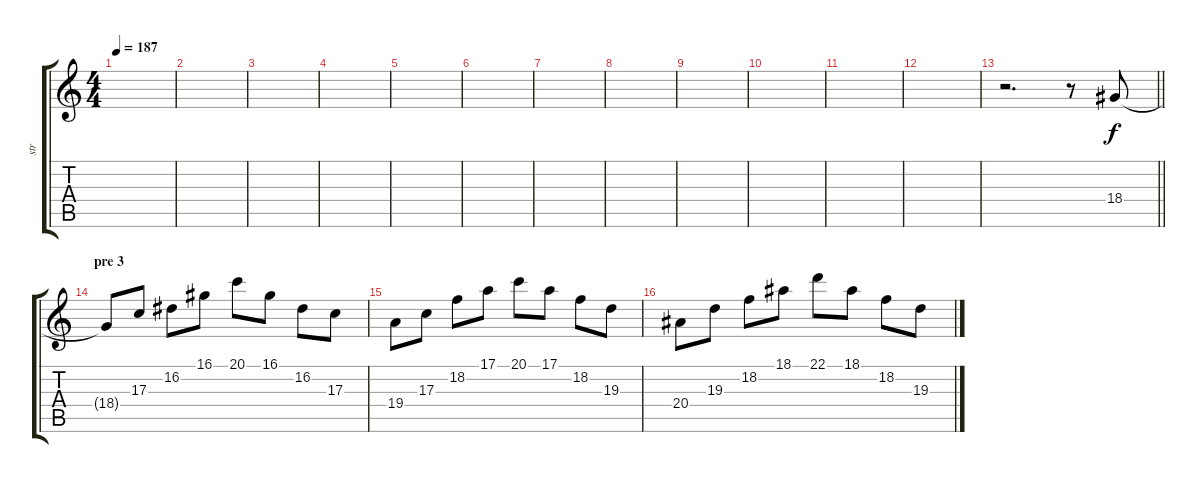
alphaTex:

\track ("str" "str") {instrument stringensemble1}
\staff {score tabs}
\tuning (E4 B3 G3 D3 A2 E2) {hide}
\ts (4 4)
\tempo 187
\clef g2
\ks c
|
|
|
|
|
|
|
|
|
|
|
|
\barLineRight lightlight
r.2{d} r.8 18.4.8 |
\section ("" "pre 3")
18.4{t}.8 17.3.8 16.2.8 16.1.8 20.1.8 16.1.8 16.2.8 17.3.8 |
19.4.8 17.3.8 18.2.8 17.1.8 20.1.8 17.1.8 18.2.8 19.3.8 |
20.4.8 19.3.8 18.2.8 18.1.8 22.1.8 18.1.8 18.2.8 19.3.8
